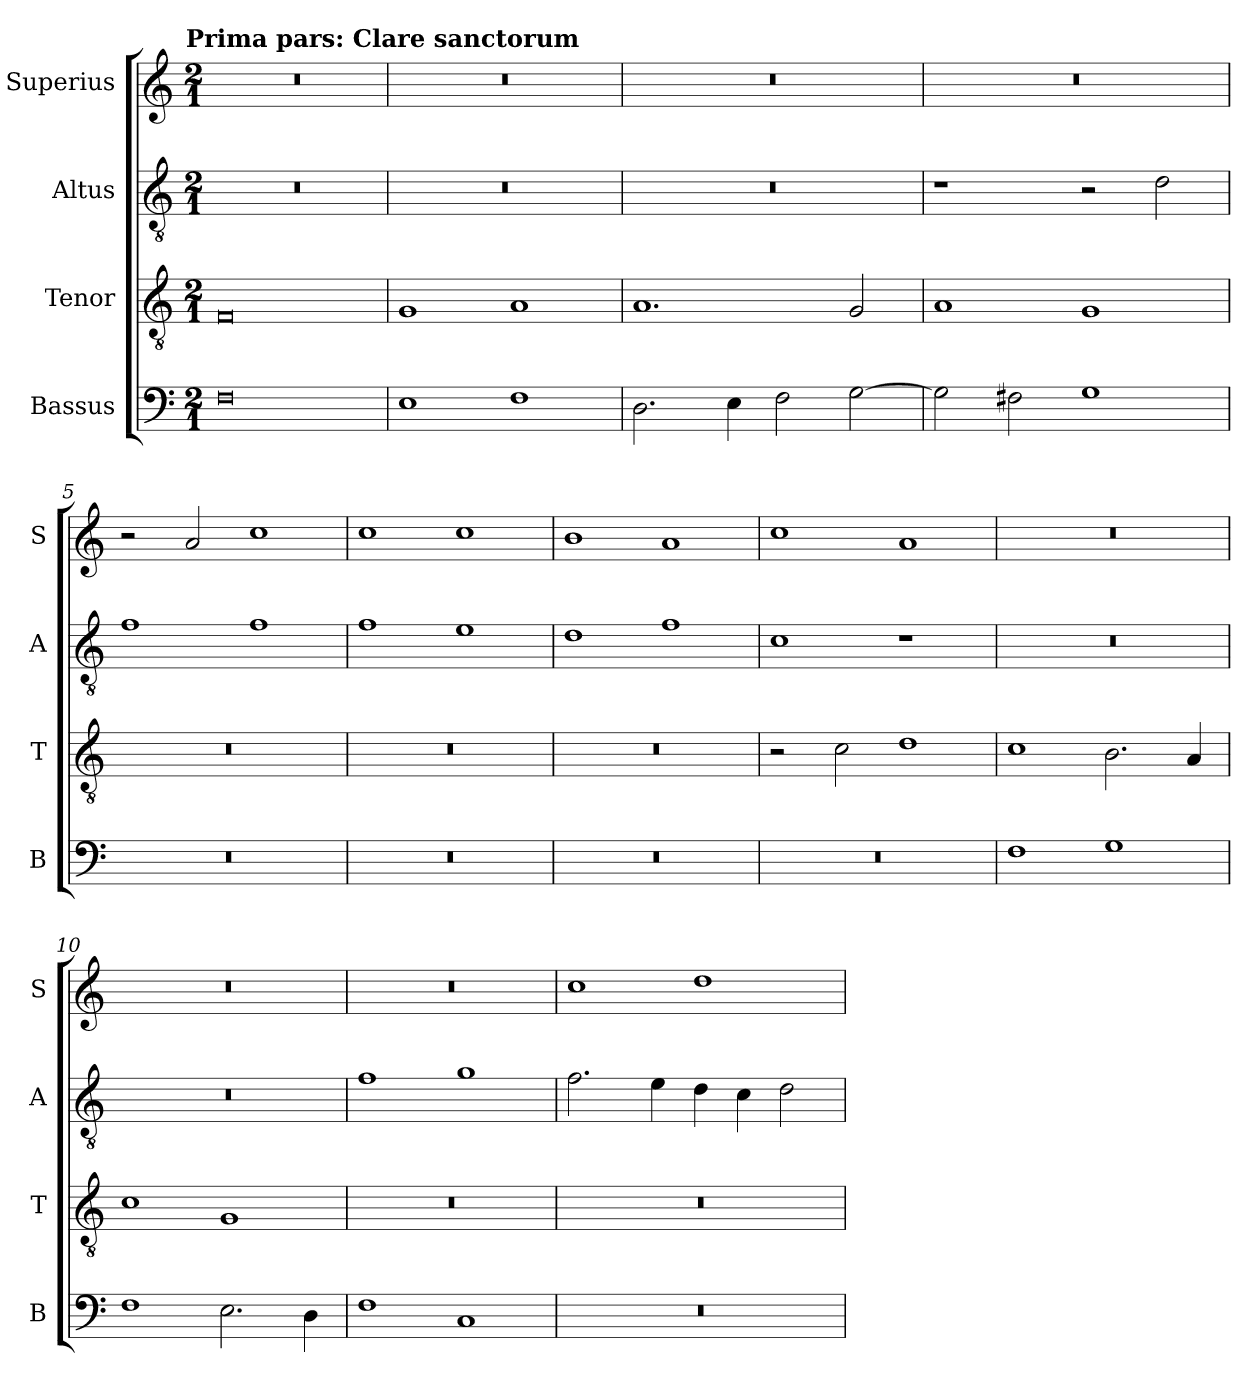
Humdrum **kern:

**kern	**kern	**kern	**kern
*part4	*part3	*part2	*part1
*staff4	*staff3	*staff2	*staff1
*I"Bassus	*I"Tenor	*I"Altus	*I"Superius
*I'B	*I'T	*I'A	*I'S
*clefF4	*clefGv2	*clefGv2	*clefG2
*k[]	*k[]	*k[]	*k[]
*C:	*C:	*C:	*C:
!!LO:TX:omd:t=Prima pars&colon; Clare sanctorum
*M2/1	*M2/1	*M2/1	*M2/1
=1	=1	=1	=1
0F	0F	0r	0r
=2	=2	=2	=2
1E	1G	0r	0r
1F	1A	.	.
=3	=3	=3	=3
2.D	1.A	0r	0r
4E	.	.	.
2F	.	.	.
[2G	2G	.	.
=4	=4	=4	=4
2G]	1A	1r	0r
2F#X	.	.	.
1G	1G	2r	.
.	.	2d	.
=5	=5	=5	=5
0r	0r	1f	2r
.	.	.	2a
.	.	1f	1cc
=6	=6	=6	=6
0r	0r	1f	1cc
.	.	1e	1cc
=7	=7	=7	=7
0r	0r	1d	1b
.	.	1f	1a
=8	=8	=8	=8
0r	2r	1c	1cc
.	2c	.	.
.	1d	1r	1a
=9	=9	=9	=9
1F	1c	0r	0r
1G	2.B	.	.
.	4A	.	.
=10	=10	=10	=10
1F	1c	0r	0r
2.E	1G	.	.
4D	.	.	.
=11	=11	=11	=11
1F	0r	1f	0r
1C	.	1g	.
=12	=12	=12	=12
0r	0r	2.f	1cc
.	.	4e	.
.	.	4d	1dd
.	.	4c	.
.	.	2d	.
=	=	=	=
*-	*-	*-	*-
